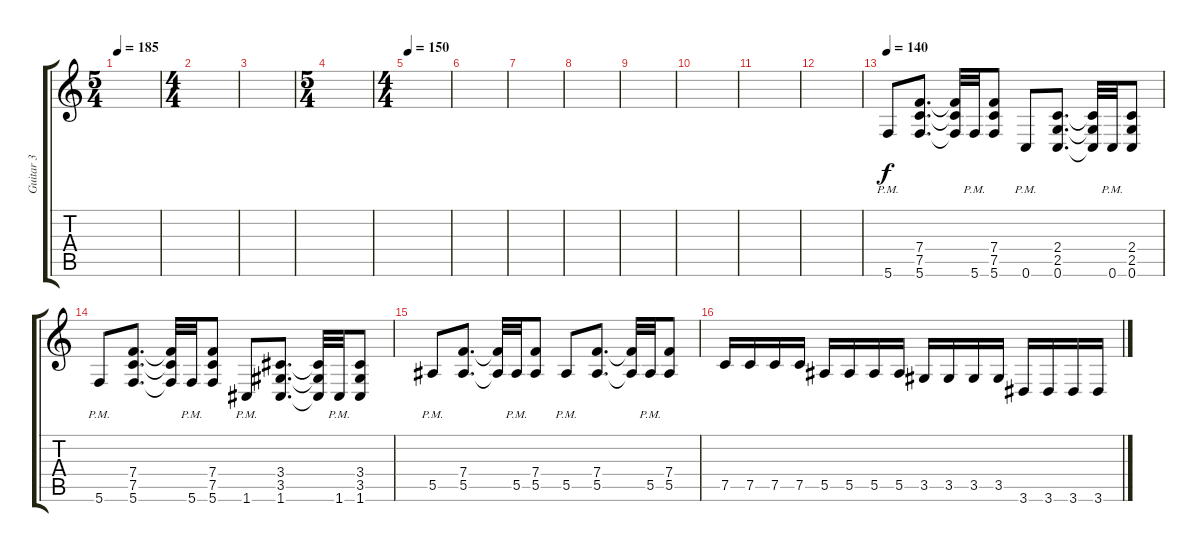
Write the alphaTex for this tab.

\track ("Guitar 3" "Guitar 3") {instrument distortionguitar}
\staff {score tabs}
\tuning (C4 G3 Eb3 Bb2 F2 C2) {hide}
\ts (5 4)
\tempo 185
\clef g2
\ks c
|
\ts (4 4)
|
|
\ts (5 4)
|
\ts (4 4)
\tempo 150
|
|
|
|
|
|
|
|
\tempo 140
5.6{pm}.8 (7.4 7.5 5.6).8{d} (7.4{t} 7.5{t} 5.6{t}).32 5.6{pm}.32 (7.4 7.5 5.6).8 0.6{pm}.8 (2.4 2.5 0.6).8{d} (2.4{t} 2.5{t} 0.6{t}).32 0.6{pm}.32 (2.4 2.5 0.6).8 |
5.6{pm}.8 (7.4 7.5 5.6).8{d} (7.4{t} 7.5{t} 5.6{t}).32 5.6{pm}.32 (7.4 7.5 5.6).8 1.6{pm}.8 (3.4 3.5 1.6).8{d} (3.4{t} 3.5{t} 1.6{t}).32 1.6{pm}.32 (3.4 3.5 1.6).8 |
5.5{pm}.8 (7.4 5.5).8{d} (7.4{t} 5.5{t}).32 5.5{pm}.32 (7.4 5.5).8 5.5{pm}.8 (7.4 5.5).8{d} (7.4{t} 5.5{t}).32 5.5{pm}.32 (7.4 5.5).8 |
7.5.16 7.5.16 7.5.16 7.5.16 5.5.16 5.5.16 5.5.16 5.5.16 3.5.16 3.5.16 3.5.16 3.5.16 3.6.16 3.6.16 3.6.16 3.6.16
